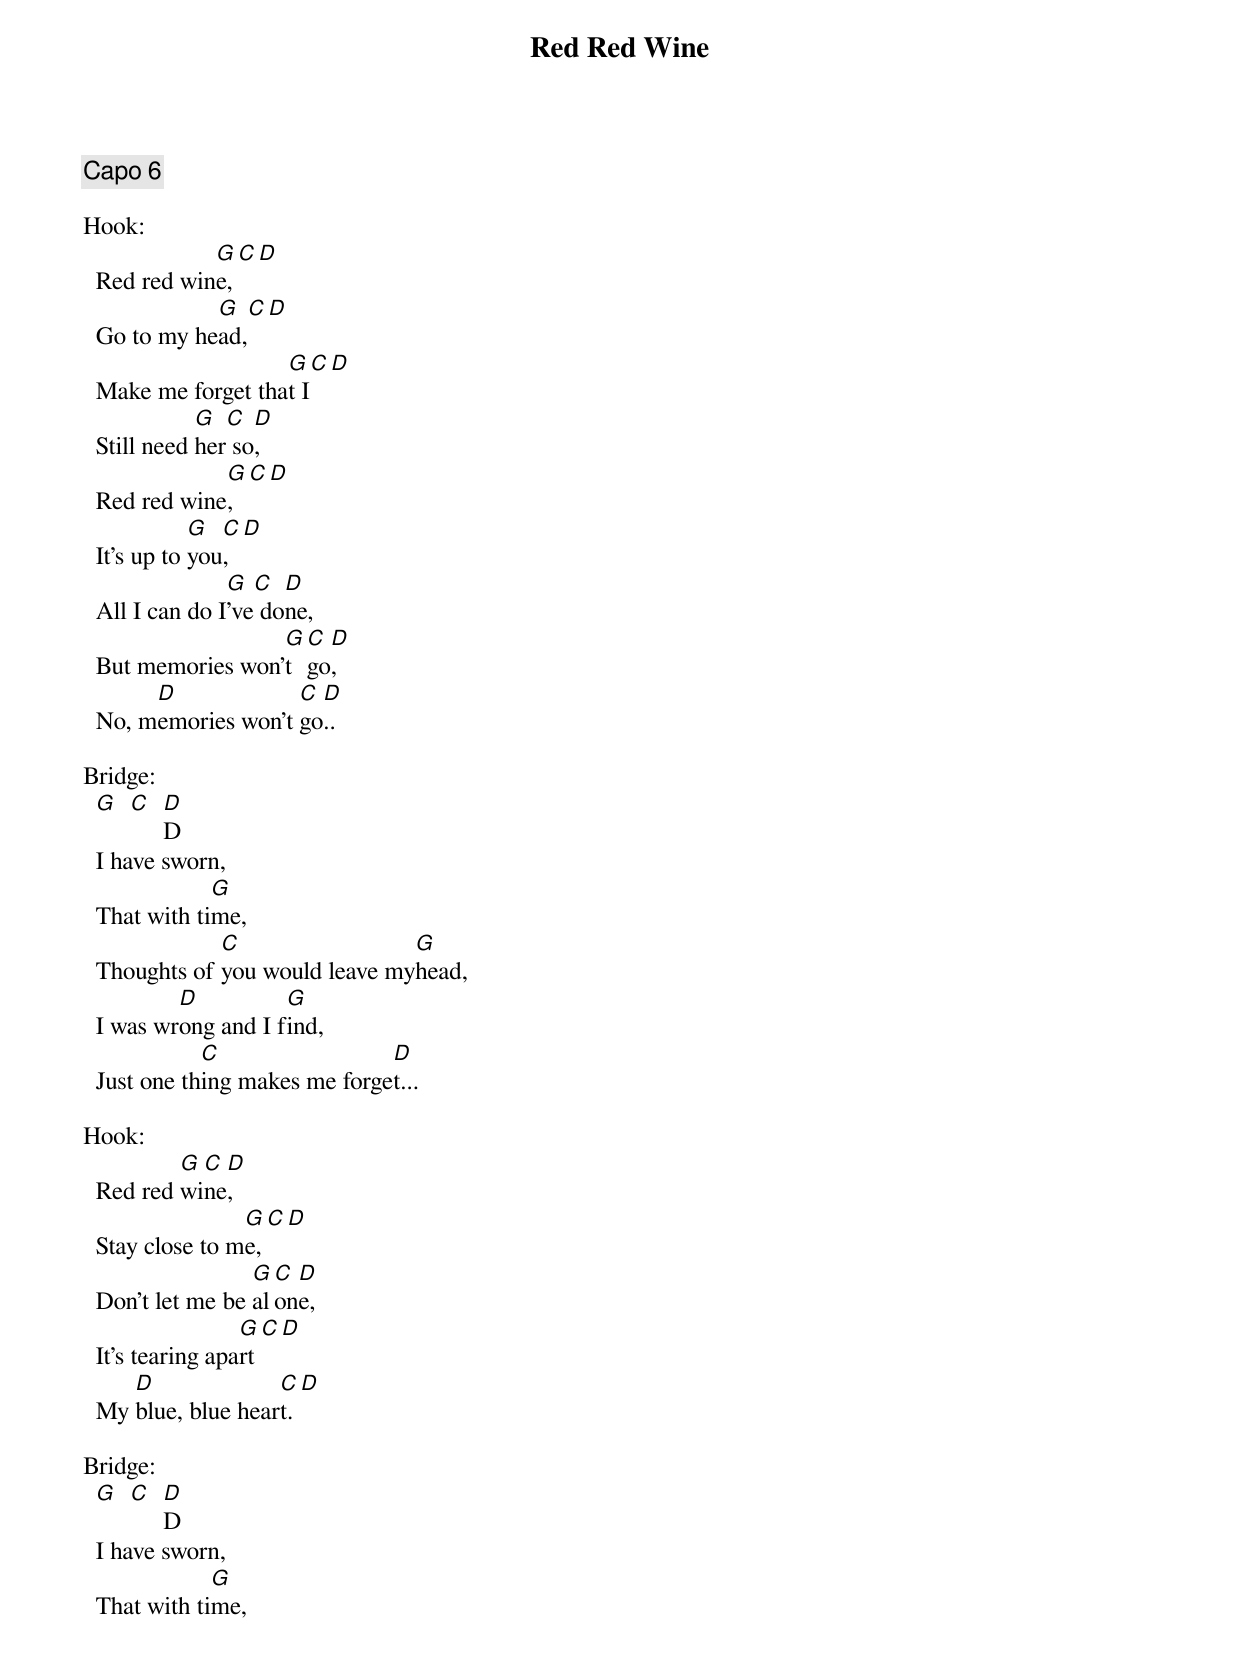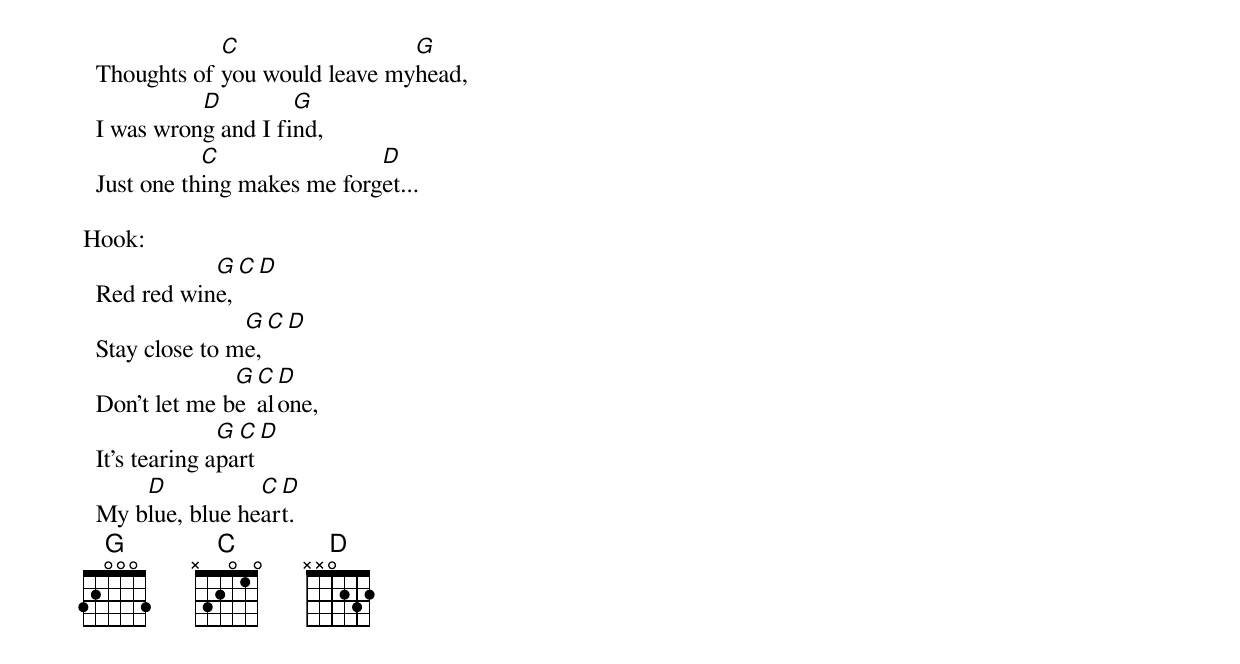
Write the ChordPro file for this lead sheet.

{title:Red Red Wine}
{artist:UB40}
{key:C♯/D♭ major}
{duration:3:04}
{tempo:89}
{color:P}

{comment: Capo 6}

Hook:
  Red red win[G]e,[C][D]
  Go to my he[G]ad,[C][D]
  Make me forget tha[G]t I[C][D]
  Still need [G]her[C] so[D],
  Red red wine[G],[C][D]
  It's up to [G]you[C],[D]
  All I can do I[G]'ve[C] do[D]ne,
  But memories won'[G]t [C]go[D],
  No, m[D]emories won't [C]go[D]..

Bridge:
  [G]  [C]  [D]D
  I have sworn,
  That with ti[G]me,
  Thoughts of [C]you would leave my[G]head,
  I was wr[D]ong and I f[G]ind,
  Just one th[C]ing makes me forge[D]t...

Hook:
  Red red [G]wi[C]ne[D],
  Stay close to m[G]e,[C][D]
  Don't let me be [G]al[C]on[D]e,
  It's tearing apa[G]rt[C][D]
  My [D]blue, blue hear[C]t.[D]

Bridge:
  [G]  [C]  [D]D
  I have sworn,
  That with ti[G]me,
  Thoughts of [C]you would leave my[G]head,
  I was wron[D]g and I fi[G]nd,
  Just one th[C]ing makes me forg[D]et...

Hook:
  Red red win[G]e,[C][D]
  Stay close to m[G]e,[C][D]
  Don't let me b[G]e [C]al[D]one,
  It's tearing a[G]pa[C]rt[D]
  My b[D]lue, blue he[C]ar[D]t.
